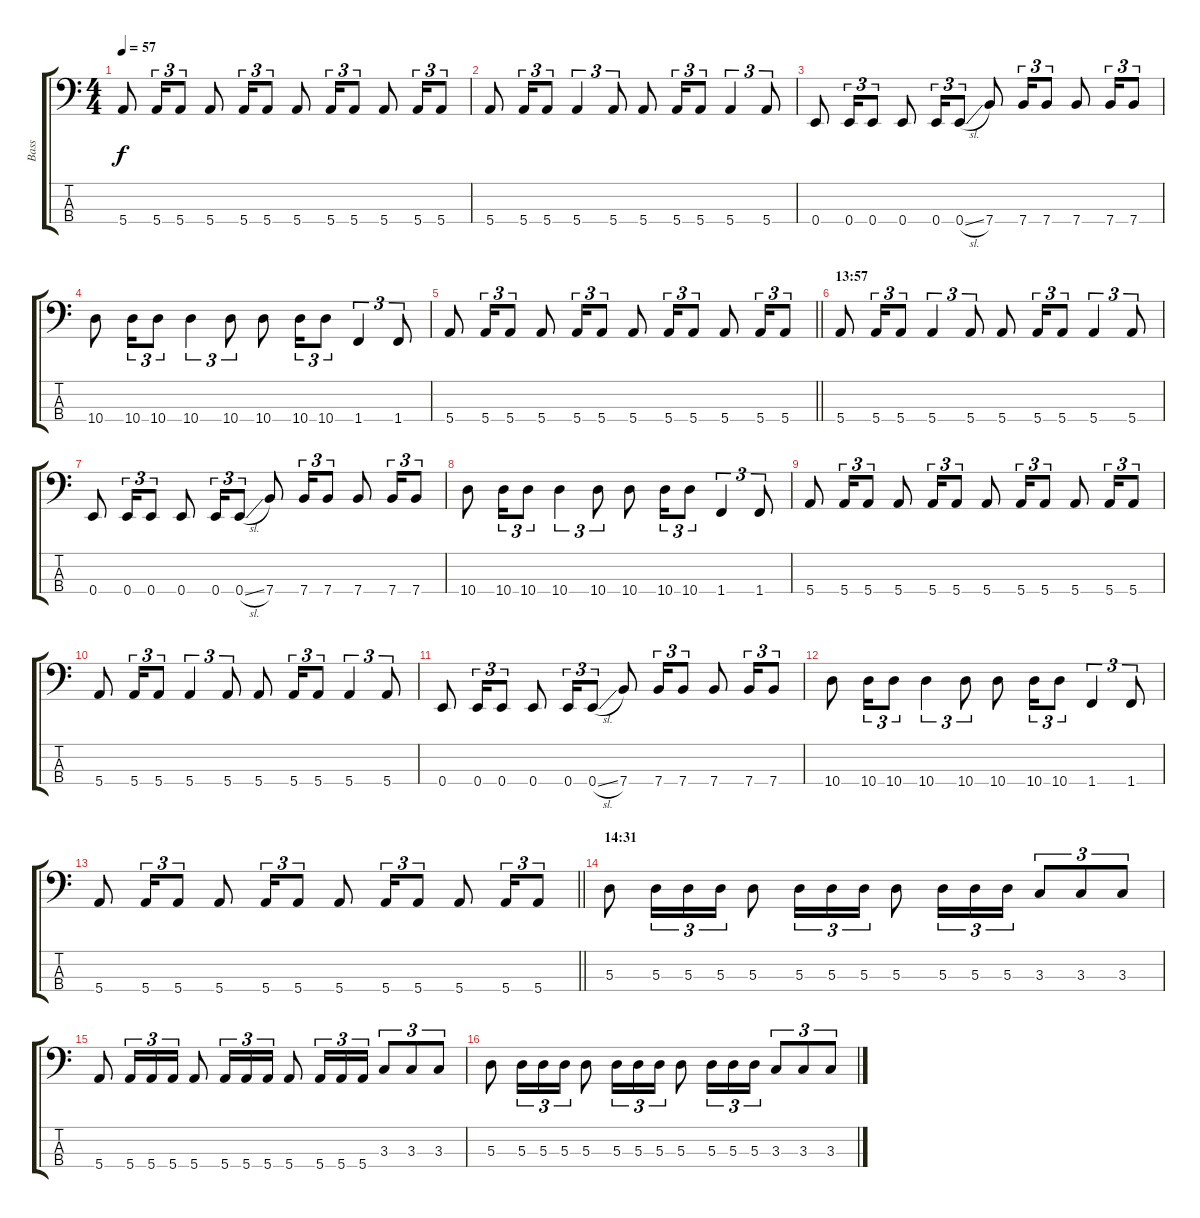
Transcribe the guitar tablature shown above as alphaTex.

\track ("Bass" "Bass") {instrument electricbassfinger}
\staff {score tabs}
\tuning (G2 D2 A1 E1) {hide}
\ts (4 4)
\tempo 57
\clef f4
\ks c
5.4.8{dy f} 5.4.16{tu (3 2)} 5.4.8{tu (3 2)} 5.4.8 5.4.16{tu (3 2)} 5.4.8{tu (3 2)} 5.4.8 5.4.16{tu (3 2)} 5.4.8{tu (3 2)} 5.4.8 5.4.16{tu (3 2)} 5.4.8{tu (3 2)} |
5.4.8 5.4.16{tu (3 2)} 5.4.8{tu (3 2)} 5.4.4{tu (3 2)} 5.4.8{tu (3 2)} 5.4.8 5.4.16{tu (3 2)} 5.4.8{tu (3 2)} 5.4.4{tu (3 2)} 5.4.8{tu (3 2)} |
0.4.8 0.4.16{tu (3 2)} 0.4.8{tu (3 2)} 0.4.8 0.4.16{tu (3 2)} 0.4{sl}.8{tu (3 2)} 7.4.8 7.4.16{tu (3 2)} 7.4.8{tu (3 2)} 7.4.8 7.4.16{tu (3 2)} 7.4.8{tu (3 2)} |
10.4.8 10.4.16{tu (3 2)} 10.4.8{tu (3 2)} 10.4.4{tu (3 2)} 10.4.8{tu (3 2)} 10.4.8 10.4.16{tu (3 2)} 10.4.8{tu (3 2)} 1.4.4{tu (3 2)} 1.4.8{tu (3 2)} |
\barLineRight lightlight
5.4.8 5.4.16{tu (3 2)} 5.4.8{tu (3 2)} 5.4.8 5.4.16{tu (3 2)} 5.4.8{tu (3 2)} 5.4.8 5.4.16{tu (3 2)} 5.4.8{tu (3 2)} 5.4.8 5.4.16{tu (3 2)} 5.4.8{tu (3 2)} |
\section ("" "13:57")
5.4.8 5.4.16{tu (3 2)} 5.4.8{tu (3 2)} 5.4.4{tu (3 2)} 5.4.8{tu (3 2)} 5.4.8 5.4.16{tu (3 2)} 5.4.8{tu (3 2)} 5.4.4{tu (3 2)} 5.4.8{tu (3 2)} |
0.4.8 0.4.16{tu (3 2)} 0.4.8{tu (3 2)} 0.4.8 0.4.16{tu (3 2)} 0.4{sl}.8{tu (3 2)} 7.4.8 7.4.16{tu (3 2)} 7.4.8{tu (3 2)} 7.4.8 7.4.16{tu (3 2)} 7.4.8{tu (3 2)} |
10.4.8 10.4.16{tu (3 2)} 10.4.8{tu (3 2)} 10.4.4{tu (3 2)} 10.4.8{tu (3 2)} 10.4.8 10.4.16{tu (3 2)} 10.4.8{tu (3 2)} 1.4.4{tu (3 2)} 1.4.8{tu (3 2)} |
5.4.8 5.4.16{tu (3 2)} 5.4.8{tu (3 2)} 5.4.8 5.4.16{tu (3 2)} 5.4.8{tu (3 2)} 5.4.8 5.4.16{tu (3 2)} 5.4.8{tu (3 2)} 5.4.8 5.4.16{tu (3 2)} 5.4.8{tu (3 2)} |
5.4.8 5.4.16{tu (3 2)} 5.4.8{tu (3 2)} 5.4.4{tu (3 2)} 5.4.8{tu (3 2)} 5.4.8 5.4.16{tu (3 2)} 5.4.8{tu (3 2)} 5.4.4{tu (3 2)} 5.4.8{tu (3 2)} |
0.4.8 0.4.16{tu (3 2)} 0.4.8{tu (3 2)} 0.4.8 0.4.16{tu (3 2)} 0.4{sl}.8{tu (3 2)} 7.4.8 7.4.16{tu (3 2)} 7.4.8{tu (3 2)} 7.4.8 7.4.16{tu (3 2)} 7.4.8{tu (3 2)} |
10.4.8 10.4.16{tu (3 2)} 10.4.8{tu (3 2)} 10.4.4{tu (3 2)} 10.4.8{tu (3 2)} 10.4.8 10.4.16{tu (3 2)} 10.4.8{tu (3 2)} 1.4.4{tu (3 2)} 1.4.8{tu (3 2)} |
\barLineRight lightlight
5.4.8 5.4.16{tu (3 2)} 5.4.8{tu (3 2)} 5.4.8 5.4.16{tu (3 2)} 5.4.8{tu (3 2)} 5.4.8 5.4.16{tu (3 2)} 5.4.8{tu (3 2)} 5.4.8 5.4.16{tu (3 2)} 5.4.8{tu (3 2)} |
\section ("" "14:31")
5.3.8 5.3.16{tu (3 2)} 5.3.16{tu (3 2)} 5.3.16{tu (3 2)} 5.3.8 5.3.16{tu (3 2)} 5.3.16{tu (3 2)} 5.3.16{tu (3 2)} 5.3.8 5.3.16{tu (3 2)} 5.3.16{tu (3 2)} 5.3.16{tu (3 2)} 3.3.8{tu (3 2)} 3.3.8{tu (3 2)} 3.3.8{tu (3 2)} |
5.4.8 5.4.16{tu (3 2)} 5.4.16{tu (3 2)} 5.4.16{tu (3 2)} 5.4.8 5.4.16{tu (3 2)} 5.4.16{tu (3 2)} 5.4.16{tu (3 2)} 5.4.8 5.4.16{tu (3 2)} 5.4.16{tu (3 2)} 5.4.16{tu (3 2)} 3.3.8{tu (3 2)} 3.3.8{tu (3 2)} 3.3.8{tu (3 2)} |
5.3.8 5.3.16{tu (3 2)} 5.3.16{tu (3 2)} 5.3.16{tu (3 2)} 5.3.8 5.3.16{tu (3 2)} 5.3.16{tu (3 2)} 5.3.16{tu (3 2)} 5.3.8 5.3.16{tu (3 2)} 5.3.16{tu (3 2)} 5.3.16{tu (3 2)} 3.3.8{tu (3 2)} 3.3.8{tu (3 2)} 3.3.8{tu (3 2)}
